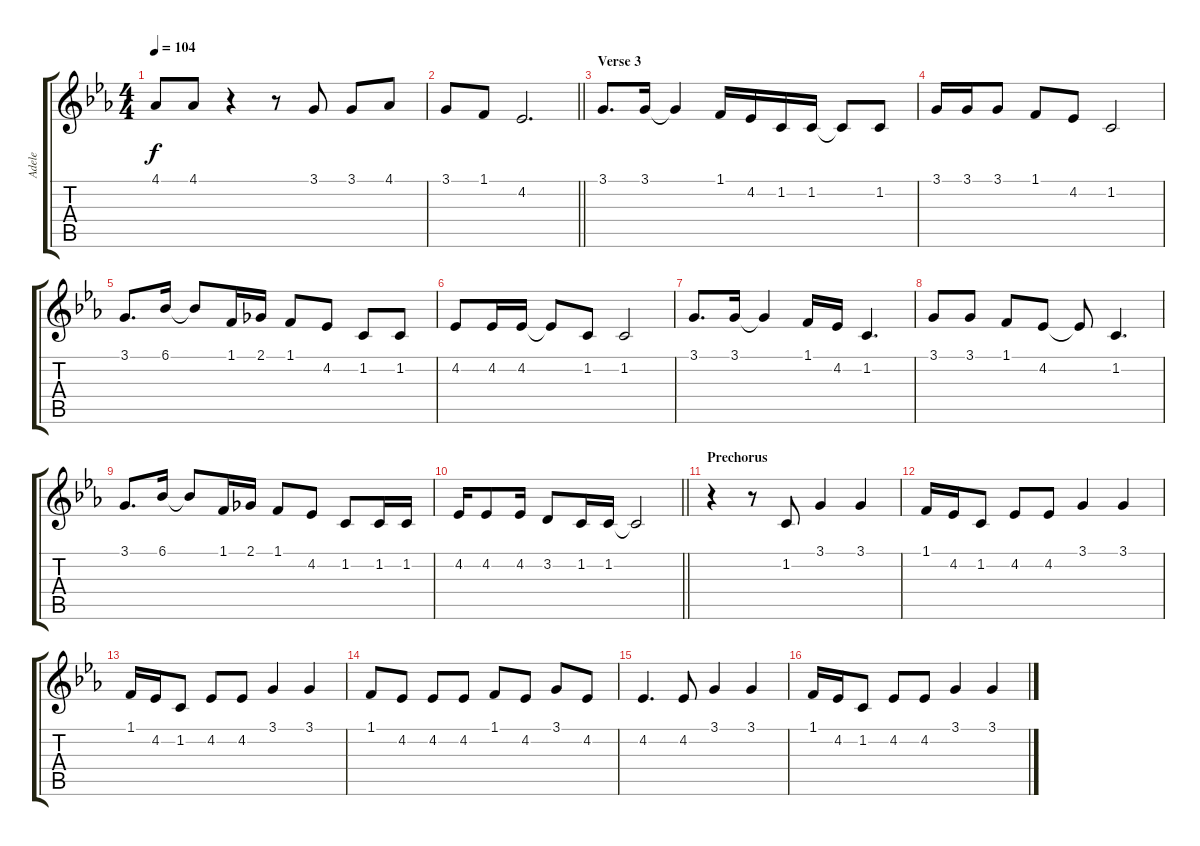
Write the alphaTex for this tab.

\track ("Adele" "Adele") {mute instrument tenorsax}
\staff {score tabs}
\tuning (E4 B3 G3 D3 A2 E2) {hide}
\ts (4 4)
\tempo 104
\clef g2
\ks eb
4.1{t}.8{dy f} 4.1.8 r.4 r.8 3.1.8 3.1.8 4.1.8 |
\barLineRight lightlight
3.1.8 1.1.8 4.2.2{d} |
\section ("" "Verse 3")
3.1.8{d} 3.1.16 3.1{t}.4 1.1.16 4.2.16 1.2.16 1.2.16 1.2{t}.8 1.2.8 |
3.1.16 3.1.16 3.1.8 1.1.8 4.2.8 1.2.2 |
3.1.8{d} 6.1.16 6.1{t}.8 1.1.16 2.1.16 1.1.8 4.2.8 1.2.8 1.2.8 |
4.2.8 4.2.16 4.2.16 4.2{t}.8 1.2.8 1.2.2 |
3.1.8{d} 3.1.16 3.1{t}.4 1.1.16 4.2.16 1.2.4{d} |
3.1.8 3.1.8 1.1.8 4.2.8 4.2{t}.8 1.2.4{d} |
3.1.8{d} 6.1.16 6.1{t}.8 1.1.16 2.1.16 1.1.8 4.2.8 1.2.8 1.2.16 1.2.16 |
\barLineRight lightlight
4.2.16 4.2.8 4.2.16 3.2.8 1.2.16 1.2.16 1.2{t}.2 |
\section ("" "Prechorus")
r.4 r.8 1.2.8 3.1.4 3.1.4 |
1.1.16 4.2.16 1.2.8 4.2.8 4.2.8 3.1.4 3.1.4 |
1.1.16 4.2.16 1.2.8 4.2.8 4.2.8 3.1.4 3.1.4 |
1.1.8 4.2.8 4.2.8 4.2.8 1.1.8 4.2.8 3.1.8 4.2.8 |
4.2.4{d} 4.2.8 3.1.4 3.1.4 |
1.1.16 4.2.16 1.2.8 4.2.8 4.2.8 3.1.4 3.1.4
